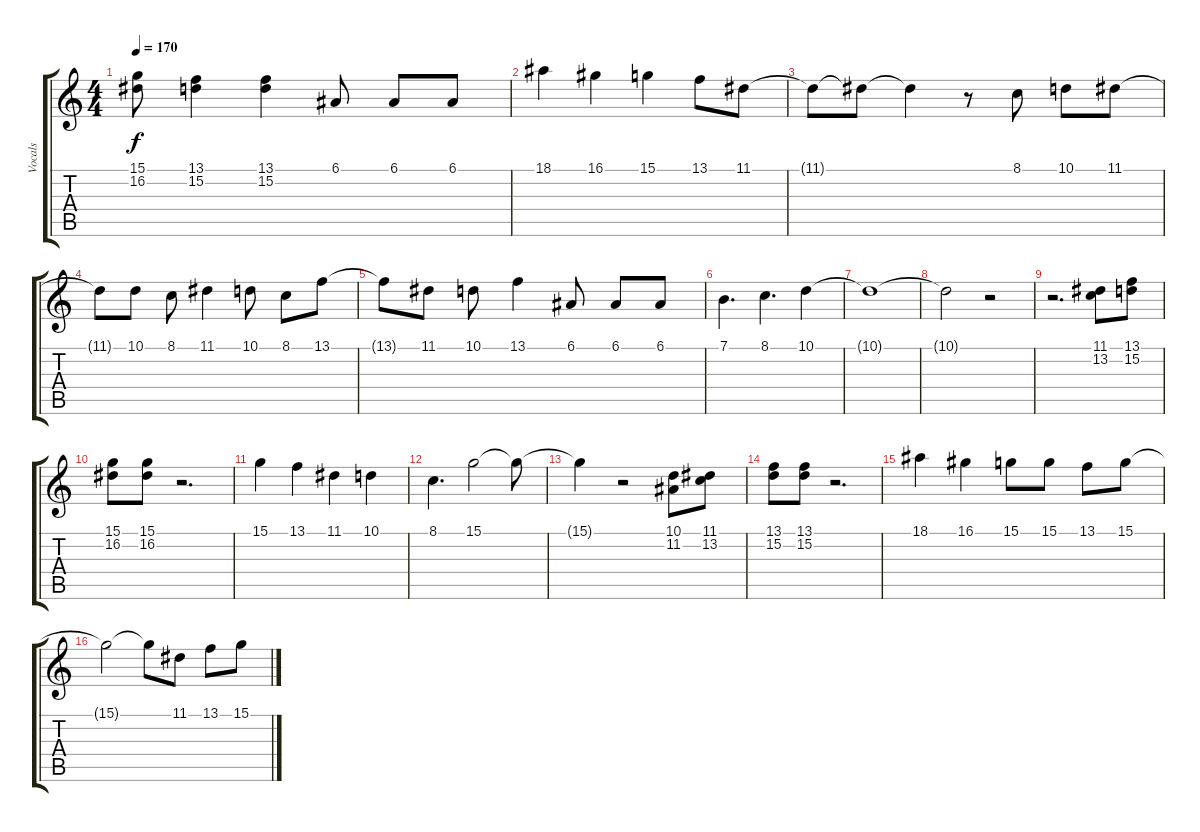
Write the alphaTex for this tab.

\track ("Vocals" "Vocals") {instrument lead6voice}
\staff {score tabs}
\tuning (E4 B3 G3 D3 A2 E2) {hide}
\ts (4 4)
\tempo 170
\clef g2
\ks c
(15.1 16.2).8{dy f} (13.1 15.2).4 (13.1 15.2).4 6.1.8 6.1.8 6.1.8 |
18.1.4 16.1.4 15.1.4 13.1.8 11.1.8 |
11.1{t}.8 11.1{t}.8 11.1{t}.4 r.8 8.1.8 10.1.8 11.1.8 |
11.1{t}.8 10.1.8 8.1.8 11.1.4 10.1.8 8.1.8 13.1.8 |
13.1{t}.8 11.1.8 10.1.8 13.1.4 6.1.8 6.1.8 6.1.8 |
7.1.4{d} 8.1.4{d} 10.1.4 |
10.1{t}.1{volume 0} |
10.1{t}.2 r.2{volume 16} |
r.2{d} (11.1 13.2).8 (13.1 15.2).8 |
(15.1 16.2).8 (15.1 16.2).8 r.2{d} |
15.1.4 13.1.4 11.1.4 10.1.4 |
8.1.4{d} 15.1.2 15.1{t}.8 |
15.1{t}.4 r.2 (10.1 11.2).8 (11.1 13.2).8 |
(13.1 15.2).8 (13.1 15.2).8 r.2{d} |
18.1.4 16.1.4 15.1.8 15.1.8 13.1.8 15.1.8 |
15.1{t}.2 15.1{t}.8 11.1.8 13.1.8 15.1.8
